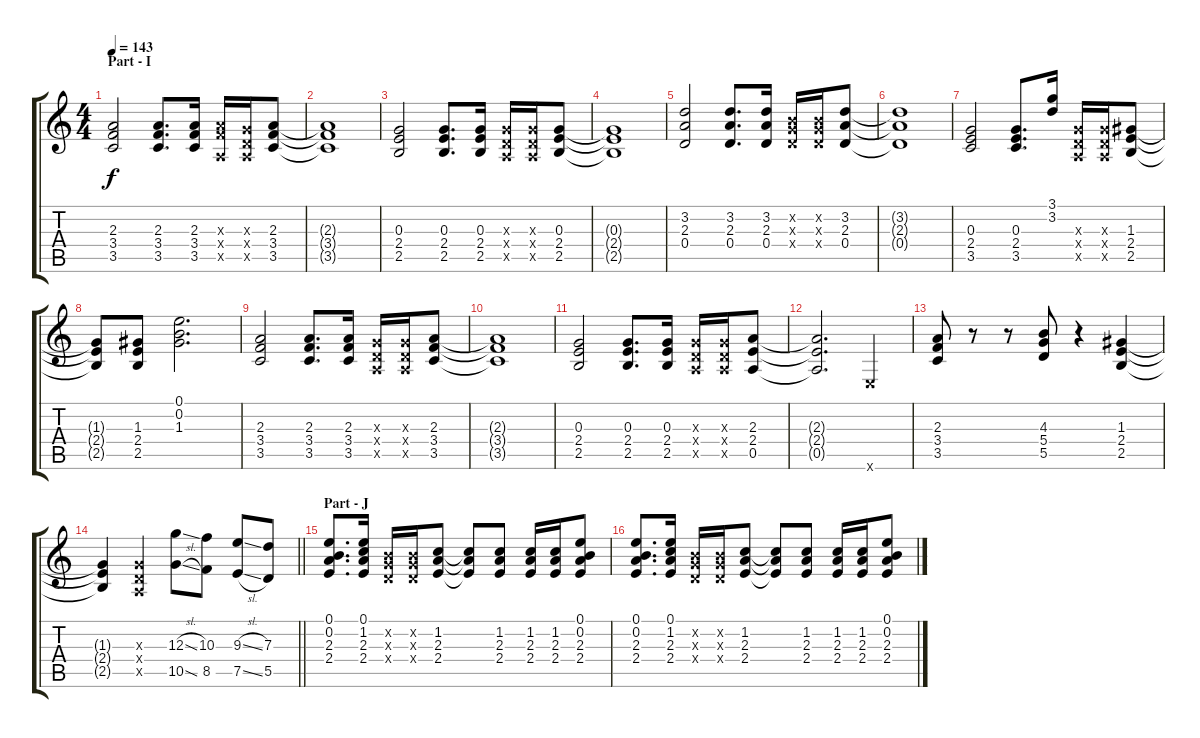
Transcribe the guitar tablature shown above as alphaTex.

\track "" {instrument distortionguitar}
\staff {score tabs}
\tuning (E4 B3 G3 D3 A2 E2) {hide}
\ts (4 4)
\section ("" "Part - I")
\tempo 143
\clef g2
\ks c
(2.3 3.4 3.5).2{dy f} (2.3 3.4 3.5).8{d} (2.3 3.4 3.5).16 (2.3{x} 3.4{x} 0.5{x}).16 (0.3{x} 0.4{x} 0.5{x}).16 (2.3 3.4 3.5).8 |
(2.3{t} 3.4{t} 3.5{t}).1 |
(0.3 2.4 2.5).2 (0.3 2.4 2.5).8{d} (0.3 2.4 2.5).16 (0.3{x} 0.4{x} 0.5{x}).16 (0.3{x} 0.4{x} 0.5{x}).16 (0.3 2.4 2.5).8 |
(0.3{t} 2.4{t} 2.5{t}).1 |
(3.2 2.3 0.4).2 (3.2 2.3 0.4).8{d} (3.2 2.3 0.4).16 (0.2{x} 0.3{x} 0.4{x}).16 (0.2{x} 0.3{x} 0.4{x}).16 (3.2 2.3 0.4).8 |
(3.2{t} 2.3{t} 0.4{t}).1 |
(0.3 2.4 3.5).2 (0.3 2.4 3.5).8{d} (3.1 3.2).16 (0.3{x} 0.4{x} 0.5{x}).16 (0.3{x} 0.4{x} 0.5{x}).16 (1.3 2.4 2.5).8 |
(1.3{t} 2.4{t} 2.5{t}).8 (1.3 2.4 2.5).8 (0.1 0.2 1.3).2{d} |
(2.3 3.4 3.5).2 (2.3 3.4 3.5).8{d} (2.3 3.4 3.5).16 (0.3{x} 0.4{x} 0.5{x}).16 (0.3{x} 0.4{x} 0.5{x}).16 (2.3 3.4 3.5).8 |
(2.3{t} 3.4{t} 3.5{t}).1 |
(0.3 2.4 2.5).2 (0.3 2.4 2.5).8{d} (0.3 2.4 2.5).16 (0.3{x} 0.4{x} 0.5{x}).16 (0.3{x} 0.4{x} 0.5{x}).16 (2.3 2.4 0.5).8 |
(2.3{t} 2.4{t} 0.5{t}).2{d} 0.6{x}.4 |
(2.3 3.4 3.5).8 r.8 r.8 (4.3 5.4 5.5).8 r.4 (1.3 2.4 2.5).4 |
\barLineRight lightlight
(1.3{t} 2.4{t} 2.5{t}).4 (0.3{x} 0.4{x} 0.5{x}).4 (12.3{sl} 10.5{sl}).8 (10.3 8.5).8 (9.3{sl} 7.5{sl}).8 (7.3 5.5).8 |
\section ("" "Part - J")
(0.1 0.2 2.3 2.4).8{d} (0.1 1.2 2.3 2.4).16 (0.2{x} 0.3{x} 0.4{x}).16 (0.2{x} 0.3{x} 0.4{x}).16 (1.2 2.3 2.4).8 (1.2{t} 2.3{t} 2.4{t}).8 (1.2 2.3 2.4).8 (1.2 2.3 2.4).16 (1.2 2.3 2.4).16 (0.1 0.2 2.3 2.4).8 |
(0.1 0.2 2.3 2.4).8{d} (0.1 1.2 2.3 2.4).16 (0.2{x} 0.3{x} 0.4{x}).16 (0.2{x} 0.3{x} 0.4{x}).16 (1.2 2.3 2.4).8 (1.2{t} 2.3{t} 2.4{t}).8 (1.2 2.3 2.4).8 (1.2 2.3 2.4).16 (1.2 2.3 2.4).16 (0.1 0.2 2.3 2.4).8
